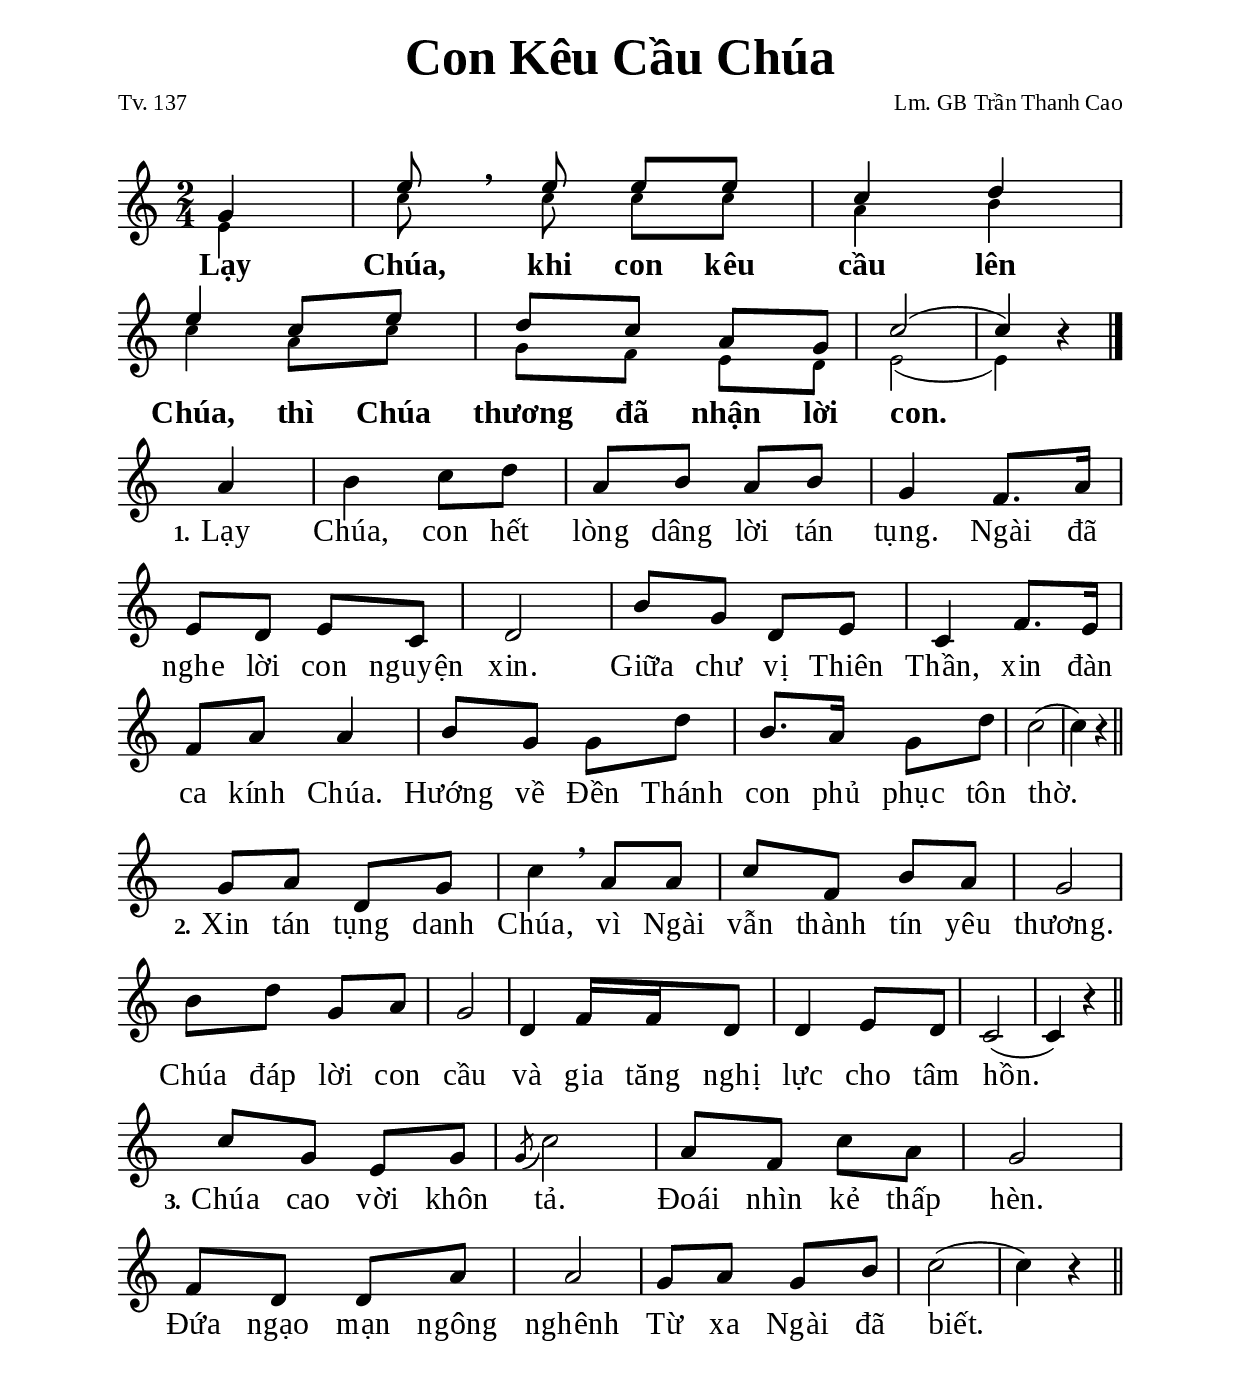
% Cài đặt chung
\version "2.20.0"
\include "english.ly"

\header {
  title = \markup { \fontsize #3 "Con Kêu Cầu Chúa" }
  poet = "Tv. 137"
  composer = "Lm. GB Trần Thanh Cao"
  arranger = " "
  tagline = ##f
}


\paper {
  #(set-paper-size "a4")
  top-margin = 10\mm
  bottom-margin = 10\mm
  left-margin = 20\mm
  right-margin = 20\mm
  indent = #0
  #(define fonts
    (make-pango-font-tree
      "Liberation Serif"
      "Liberation Serif"
      "Liberation Serif"
      (/ 20 20)))
  page-count = #1
}

% Nhạc điệp khúc
nhacDiepKhucSop = \relative c'' {

  \partial 4 g4 |
  e'8 \breathe e e e |
  c4 d |
  e c8 e |
  d c a g |
  c2 ( |
  c4) r \bar "|."
}

nhacDiepKhucBass = \relative c'' {
  \override NoteHead.font-size = #-2
  \partial 4 e,4 |
  c'8 \breathe c c c |
  a4 b |
  c a8 c |
  g f e d |
  e2 ( |
  e4) r
}

% Nhạc phiên khúc
nhacPhienKhucMot = \relative c'' {
  \partial 4 a4 |
  b c8 d |
  a b a b |
  g4 f8. a16 |
  e8 d e c |
  d2 |
  b'8 g d e |
  c4 f8. e16 |
  f8 a a4 |
  b8 g g d' |
  b8. a16 g8 d' |
  c2 ( |
  c4) r \bar "||"
}

nhacPhienKhucHai = \relative c'' {
  g8 a d, g |
  c4 \breathe a8 a |
  c f, b a |
  g2 |
  b8 d g, a |
  g2 |
  d4 f16 f d8 |
  d4 e8 d |
  c2 ( |
  c4) r \bar "||"
}

nhacPhienKhucBa = \relative c'' {
  c8 g e g |
  \acciaccatura g8 c2 |
  a8 f c' a |
  g2 |
  f8 d d a' |
  a2 |
  g8 a g b |
  c2 ( |
  c4) r \bar "||"
}

% Lời điệp khúc
loiDiepKhuc = \lyricmode {
  \override Lyrics.LyricText.font-series = #'bold
  Lạy Chúa, khi con kêu cầu lên Chúa,
  thì Chúa thương đã nhận lời con.
}

% Lời phiên khúc
loiPhienKhucMot = \lyricmode {
  \set stanza = #"1."
  Lạy Chúa, con hết lòng dâng lời tán tụng.
  Ngài đã nghe lời con nguyện xin.
  Giữa chư vị Thiên Thần,
  xin đàn ca kính Chúa.
  Hướng về Đền Thánh con phủ phục tôn thờ.
}

loiPhienKhucHai = \lyricmode {
  \set stanza = #"2."
  Xin tán tụng danh Chúa,
  vì Ngài vẫn thành tín yêu thương.
  Chúa đáp lời con cầu và gia tăng nghị lực cho tâm hồn.
}

loiPhienKhucBa = \lyricmode {
  \set stanza = #"3."
  Chúa cao vời khôn tả.
  Đoái nhìn kẻ thấp hèn.
  Đứa ngạo mạn ngông nghênh
  Từ xa Ngài đã biết.
}


% Dàn trang
\score {
  \new ChoirStaff <<
    \new Staff = diepKhuc \with {
        \consists "Merge_rests_engraver"
        \magnifyStaff #(magstep +1)
      }
      <<
      \new Voice = beSop {
        \voiceOne \key c \major \time 2/4 \nhacDiepKhucSop
      }
      \new Voice = beBas {
        \voiceTwo \key c \major \time 2/4 \nhacDiepKhucBass
      }
    >>
    \new Lyrics \lyricsto beSop \loiDiepKhuc
  >>
  \layout {
    \override Lyrics.LyricText.font-series = #'bold
    \override Lyrics.LyricText.font-size = #+3
    \override Lyrics.LyricSpace.minimum-distance = #4.0
    \override Score.BarNumber.break-visibility = ##(#f #f #f)
    \override Score.SpacingSpanner.uniform-stretching = ##t
  }
}

\score {
  \new ChoirStaff <<
    \new Staff = phienKhuc \with {
        \magnifyStaff #(magstep +1)
      }
      <<
      \new Voice = beSop {
        \key c \major \time 2/4 \nhacPhienKhucMot
      }
    >>
    \new Lyrics \lyricsto beSop \loiPhienKhucMot
  >>
  \layout {
    \override Staff.TimeSignature.transparent = ##t
    \override Lyrics.LyricText.font-size = #+3
    \override Lyrics.LyricSpace.minimum-distance = #2.0
    \override Score.BarNumber.break-visibility = ##(#f #f #f)
    \override Score.SpacingSpanner.uniform-stretching = ##t
  }
}

\score {
  \new ChoirStaff <<
    \new Staff = phienKhuc \with {
        \magnifyStaff #(magstep +1)
      }
      <<
      \new Voice = beSop {
        \key c \major \time 2/4 \nhacPhienKhucHai
      }
    >>
    \new Lyrics \lyricsto beSop \loiPhienKhucHai
  >>
  \layout {
    \override Staff.TimeSignature.transparent = ##t
    \override Lyrics.LyricText.font-size = #+3
    \override Lyrics.LyricSpace.minimum-distance = #2.1
    \override Score.BarNumber.break-visibility = ##(#f #f #f)
    \override Score.SpacingSpanner.uniform-stretching = ##t
  }
}

\score {
  \new ChoirStaff <<
    \new Staff = phienKhuc \with {
        \magnifyStaff #(magstep +1)
      }
      <<
      \new Voice = beSop {
        \key c \major \time 2/4 \nhacPhienKhucBa
      }
    >>
    \new Lyrics \lyricsto beSop \loiPhienKhucBa
  >>
  \layout {
    \override Staff.TimeSignature.transparent = ##t
    \override Lyrics.LyricText.font-size = #+3
    \override Lyrics.LyricSpace.minimum-distance = #2.5
    \override Score.BarNumber.break-visibility = ##(#f #f #f)
    \override Score.SpacingSpanner.uniform-stretching = ##t
  }
}
